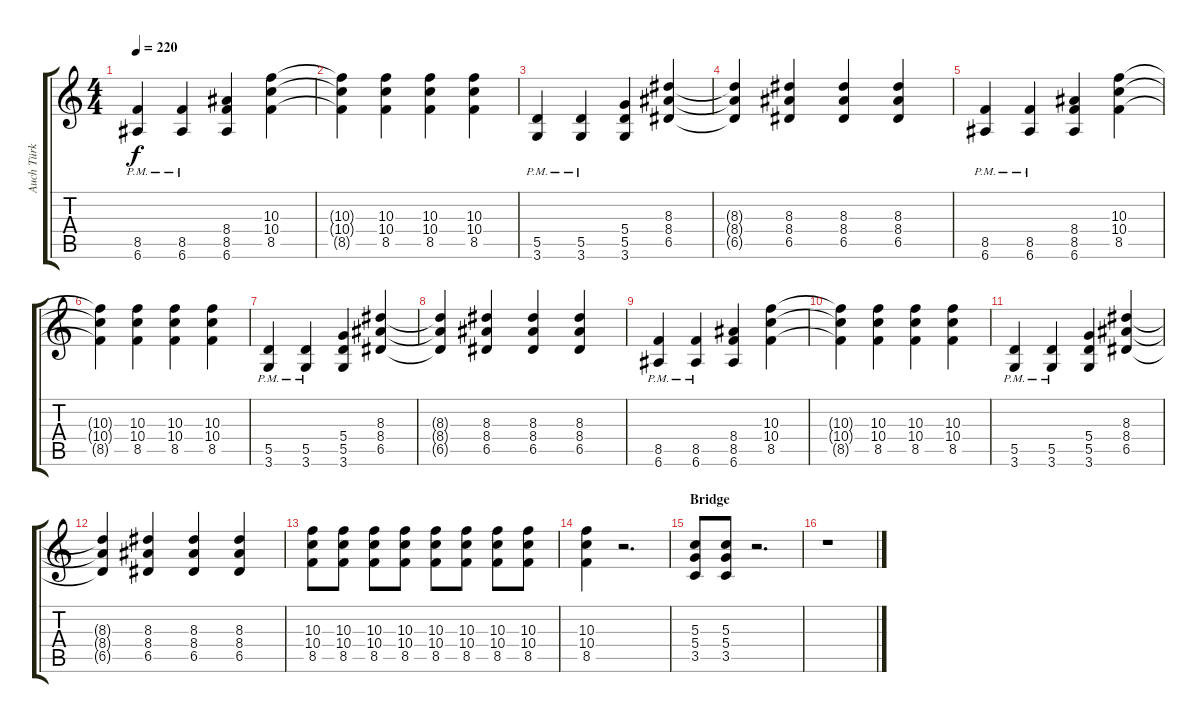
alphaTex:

\track ("Auch Türk" "Auch Türk") {instrument distortionguitar}
\staff {score tabs}
\tuning (E4 B3 G3 D3 A2 E2) {hide}
\ts (4 4)
\tempo 220
\clef g2
\ks c
(8.5{pm} 6.6{pm}).4{dy f} (8.5{pm} 6.6{pm}).4 (8.4 8.5 6.6).4 (10.3 10.4 8.5).4 |
(10.3{t} 10.4{t} 8.5{t}).4 (10.3 10.4 8.5).4 (10.3 10.4 8.5).4 (10.3 10.4 8.5).4 |
(5.5{pm} 3.6{pm}).4 (5.5{pm} 3.6{pm}).4 (5.4 5.5 3.6).4 (8.3 8.4 6.5).4 |
(8.3{t} 8.4{t} 6.5{t}).4 (8.3 8.4 6.5).4 (8.3 8.4 6.5).4 (8.3 8.4 6.5).4 |
(8.5{pm} 6.6{pm}).4 (8.5{pm} 6.6{pm}).4 (8.4 8.5 6.6).4 (10.3 10.4 8.5).4 |
(10.3{t} 10.4{t} 8.5{t}).4 (10.3 10.4 8.5).4 (10.3 10.4 8.5).4 (10.3 10.4 8.5).4 |
(5.5{pm} 3.6{pm}).4 (5.5{pm} 3.6{pm}).4 (5.4 5.5 3.6).4 (8.3 8.4 6.5).4 |
(8.3{t} 8.4{t} 6.5{t}).4 (8.3 8.4 6.5).4 (8.3 8.4 6.5).4 (8.3 8.4 6.5).4 |
(8.5{pm} 6.6{pm}).4 (8.5{pm} 6.6{pm}).4 (8.4 8.5 6.6).4 (10.3 10.4 8.5).4 |
(10.3{t} 10.4{t} 8.5{t}).4 (10.3 10.4 8.5).4 (10.3 10.4 8.5).4 (10.3 10.4 8.5).4 |
(5.5{pm} 3.6{pm}).4 (5.5{pm} 3.6{pm}).4 (5.4 5.5 3.6).4 (8.3 8.4 6.5).4 |
(8.3{t} 8.4{t} 6.5{t}).4 (8.3 8.4 6.5).4 (8.3 8.4 6.5).4 (8.3 8.4 6.5).4 |
(10.3 10.4 8.5).8 (10.3 10.4 8.5).8 (10.3 10.4 8.5).8 (10.3 10.4 8.5).8 (10.3 10.4 8.5).8 (10.3 10.4 8.5).8 (10.3 10.4 8.5).8 (10.3 10.4 8.5).8 |
(10.3 10.4 8.5).4 r.2{d} |
\section ("" "Bridge")
(5.3 5.4 3.5).8 (5.3 5.4 3.5).8 r.2{d} |
r.1
